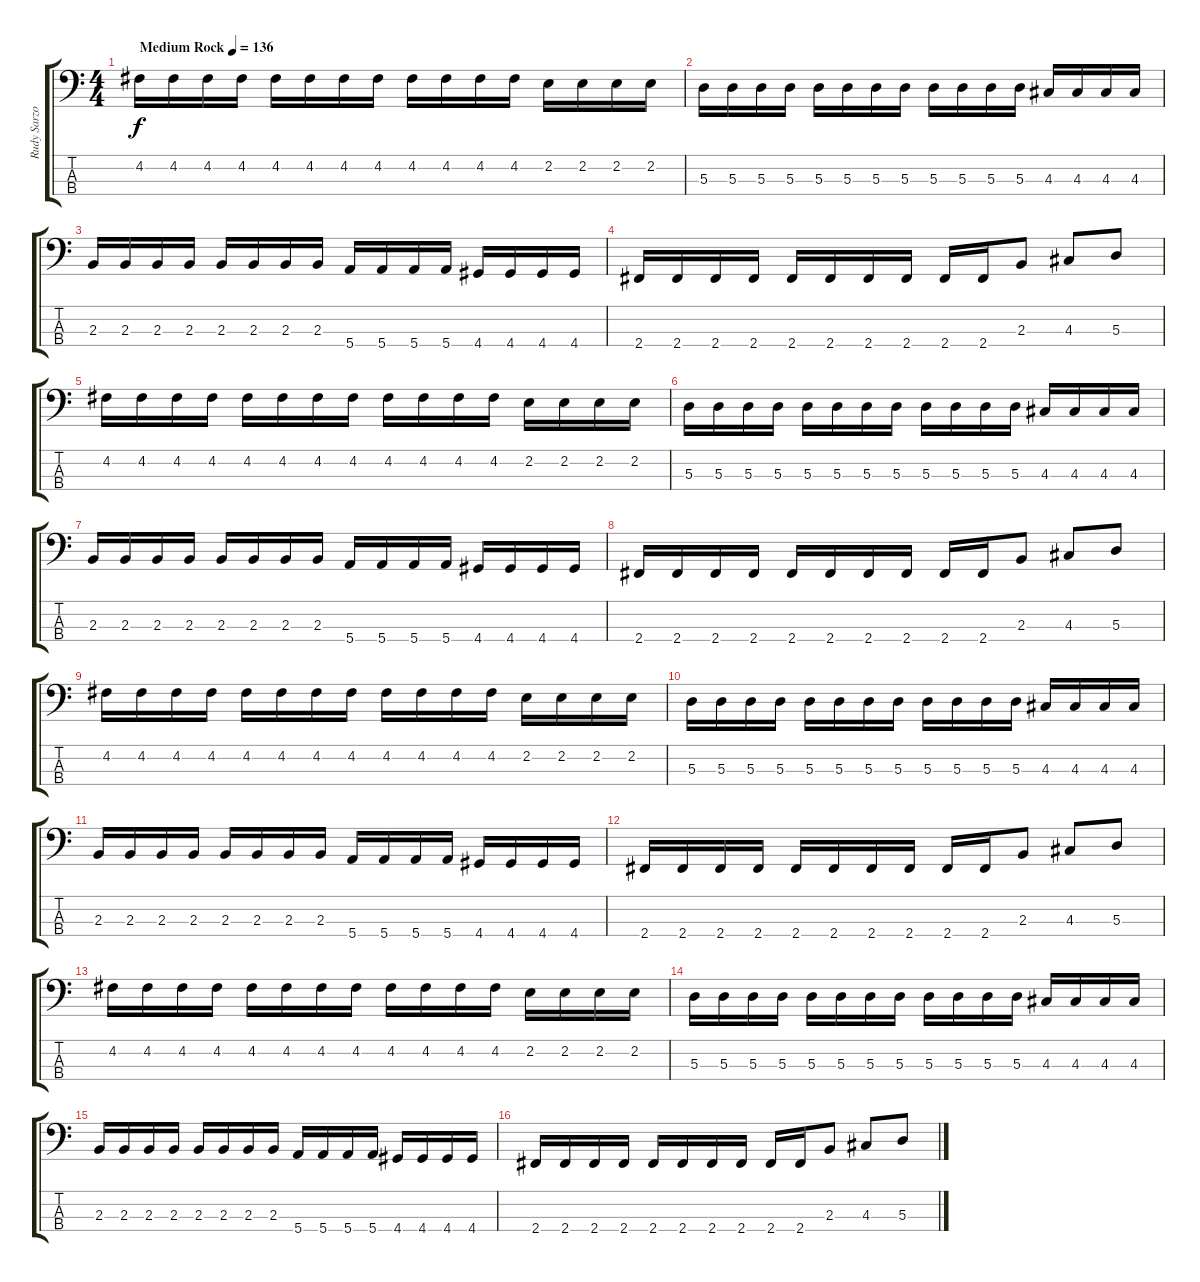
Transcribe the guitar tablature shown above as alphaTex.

\track ("Rudy Sarzo" "Rudy Sarzo") {instrument electricbassfinger}
\staff {score tabs}
\tuning (G2 D2 A1 E1) {hide}
\ts (4 4)
\tempo (136 "Medium Rock")
\clef f4
\ks c
4.2.16{dy f instrument electricbassfinger} 4.2.16 4.2.16 4.2.16 4.2.16 4.2.16 4.2.16 4.2.16 4.2.16 4.2.16 4.2.16 4.2.16 2.2.16 2.2.16 2.2.16 2.2.16 |
5.3.16 5.3.16 5.3.16 5.3.16 5.3.16 5.3.16 5.3.16 5.3.16 5.3.16 5.3.16 5.3.16 5.3.16 4.3.16 4.3.16 4.3.16 4.3.16 |
2.3.16 2.3.16 2.3.16 2.3.16 2.3.16 2.3.16 2.3.16 2.3.16 5.4.16 5.4.16 5.4.16 5.4.16 4.4.16 4.4.16 4.4.16 4.4.16 |
2.4.16 2.4.16 2.4.16 2.4.16 2.4.16 2.4.16 2.4.16 2.4.16 2.4.16 2.4.16 2.3.8 4.3.8 5.3.8 |
4.2.16 4.2.16 4.2.16 4.2.16 4.2.16 4.2.16 4.2.16 4.2.16 4.2.16 4.2.16 4.2.16 4.2.16 2.2.16 2.2.16 2.2.16 2.2.16 |
5.3.16 5.3.16 5.3.16 5.3.16 5.3.16 5.3.16 5.3.16 5.3.16 5.3.16 5.3.16 5.3.16 5.3.16 4.3.16 4.3.16 4.3.16 4.3.16 |
2.3.16 2.3.16 2.3.16 2.3.16 2.3.16 2.3.16 2.3.16 2.3.16 5.4.16 5.4.16 5.4.16 5.4.16 4.4.16 4.4.16 4.4.16 4.4.16 |
2.4.16 2.4.16 2.4.16 2.4.16 2.4.16 2.4.16 2.4.16 2.4.16 2.4.16 2.4.16 2.3.8 4.3.8 5.3.8 |
4.2.16 4.2.16 4.2.16 4.2.16 4.2.16 4.2.16 4.2.16 4.2.16 4.2.16 4.2.16 4.2.16 4.2.16 2.2.16 2.2.16 2.2.16 2.2.16 |
5.3.16 5.3.16 5.3.16 5.3.16 5.3.16 5.3.16 5.3.16 5.3.16 5.3.16 5.3.16 5.3.16 5.3.16 4.3.16 4.3.16 4.3.16 4.3.16 |
2.3.16 2.3.16 2.3.16 2.3.16 2.3.16 2.3.16 2.3.16 2.3.16 5.4.16 5.4.16 5.4.16 5.4.16 4.4.16 4.4.16 4.4.16 4.4.16 |
2.4.16 2.4.16 2.4.16 2.4.16 2.4.16 2.4.16 2.4.16 2.4.16 2.4.16 2.4.16 2.3.8 4.3.8 5.3.8 |
4.2.16 4.2.16 4.2.16 4.2.16 4.2.16 4.2.16 4.2.16 4.2.16 4.2.16 4.2.16 4.2.16 4.2.16 2.2.16 2.2.16 2.2.16 2.2.16 |
5.3.16 5.3.16 5.3.16 5.3.16 5.3.16 5.3.16 5.3.16 5.3.16 5.3.16 5.3.16 5.3.16 5.3.16 4.3.16 4.3.16 4.3.16 4.3.16 |
2.3.16 2.3.16 2.3.16 2.3.16 2.3.16 2.3.16 2.3.16 2.3.16 5.4.16 5.4.16 5.4.16 5.4.16 4.4.16 4.4.16 4.4.16 4.4.16 |
2.4.16 2.4.16 2.4.16 2.4.16 2.4.16 2.4.16 2.4.16 2.4.16 2.4.16 2.4.16 2.3.8 4.3.8 5.3.8
